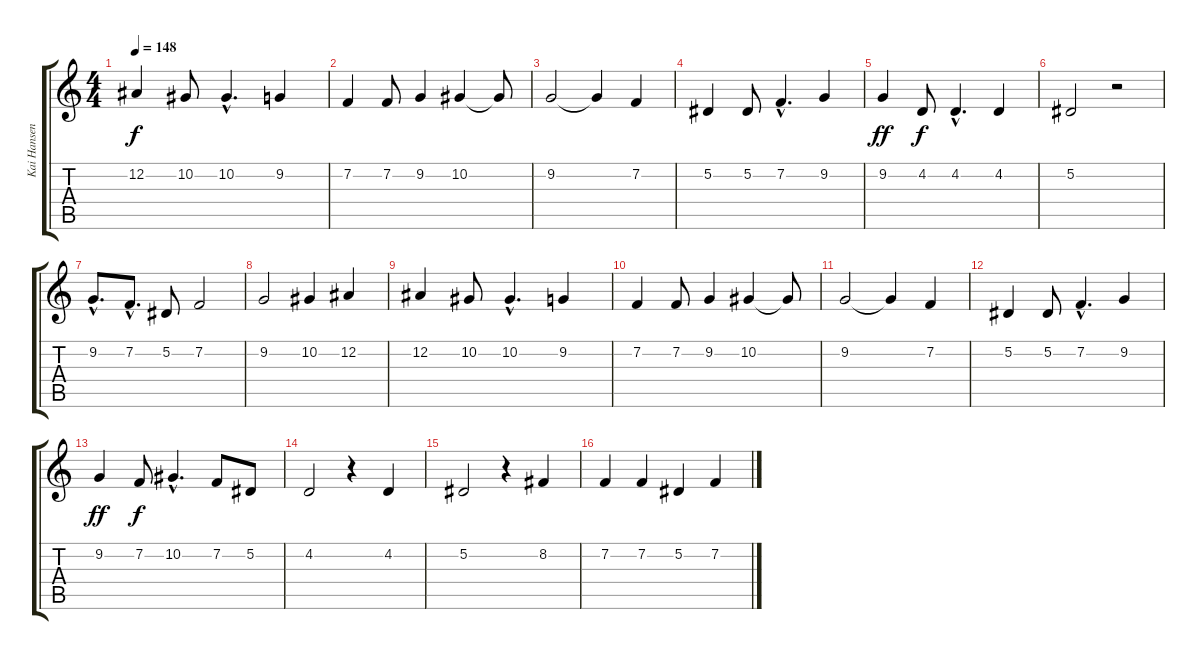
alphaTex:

\track ("Kai Hansen<Vocal>" "Kai Hansen") {instrument lead5charang}
\staff {score tabs}
\tuning (Eb4 Bb3 Gb3 Db3 Ab2 Eb2) {hide}
\ts (4 4)
\tempo 148
\clef g2
\ks c
12.2.4{dy f} 10.2.8 10.2{hac}.4{d} 9.2.4 |
7.2.4 7.2.8 9.2.4 10.2.4 10.2{t}.8 |
9.2.2 9.2{t}.4 7.2.4 |
5.2.4 5.2.8 7.2{hac}.4{d} 9.2.4 |
9.2.4{dy ff} 4.2.8{dy f} 4.2{hac}.4{d} 4.2.4 |
5.2.2 r.2 |
9.2{hac}.8{d} 7.2{hac}.8{d} 5.2.8 7.2.2 |
9.2.2 10.2.4 12.2.4 |
12.2.4 10.2.8 10.2{hac}.4{d} 9.2.4 |
7.2.4 7.2.8 9.2.4 10.2.4 10.2{t}.8 |
9.2.2 9.2{t}.4 7.2.4 |
5.2.4 5.2.8 7.2{hac}.4{d} 9.2.4 |
9.2.4{dy ff} 7.2.8{dy f} 10.2{hac}.4{d} 7.2.8 5.2.8 |
4.2.2 r.4 4.2.4 |
5.2.2 r.4 8.2.4 |
7.2.4 7.2.4 5.2.4 7.2.4
